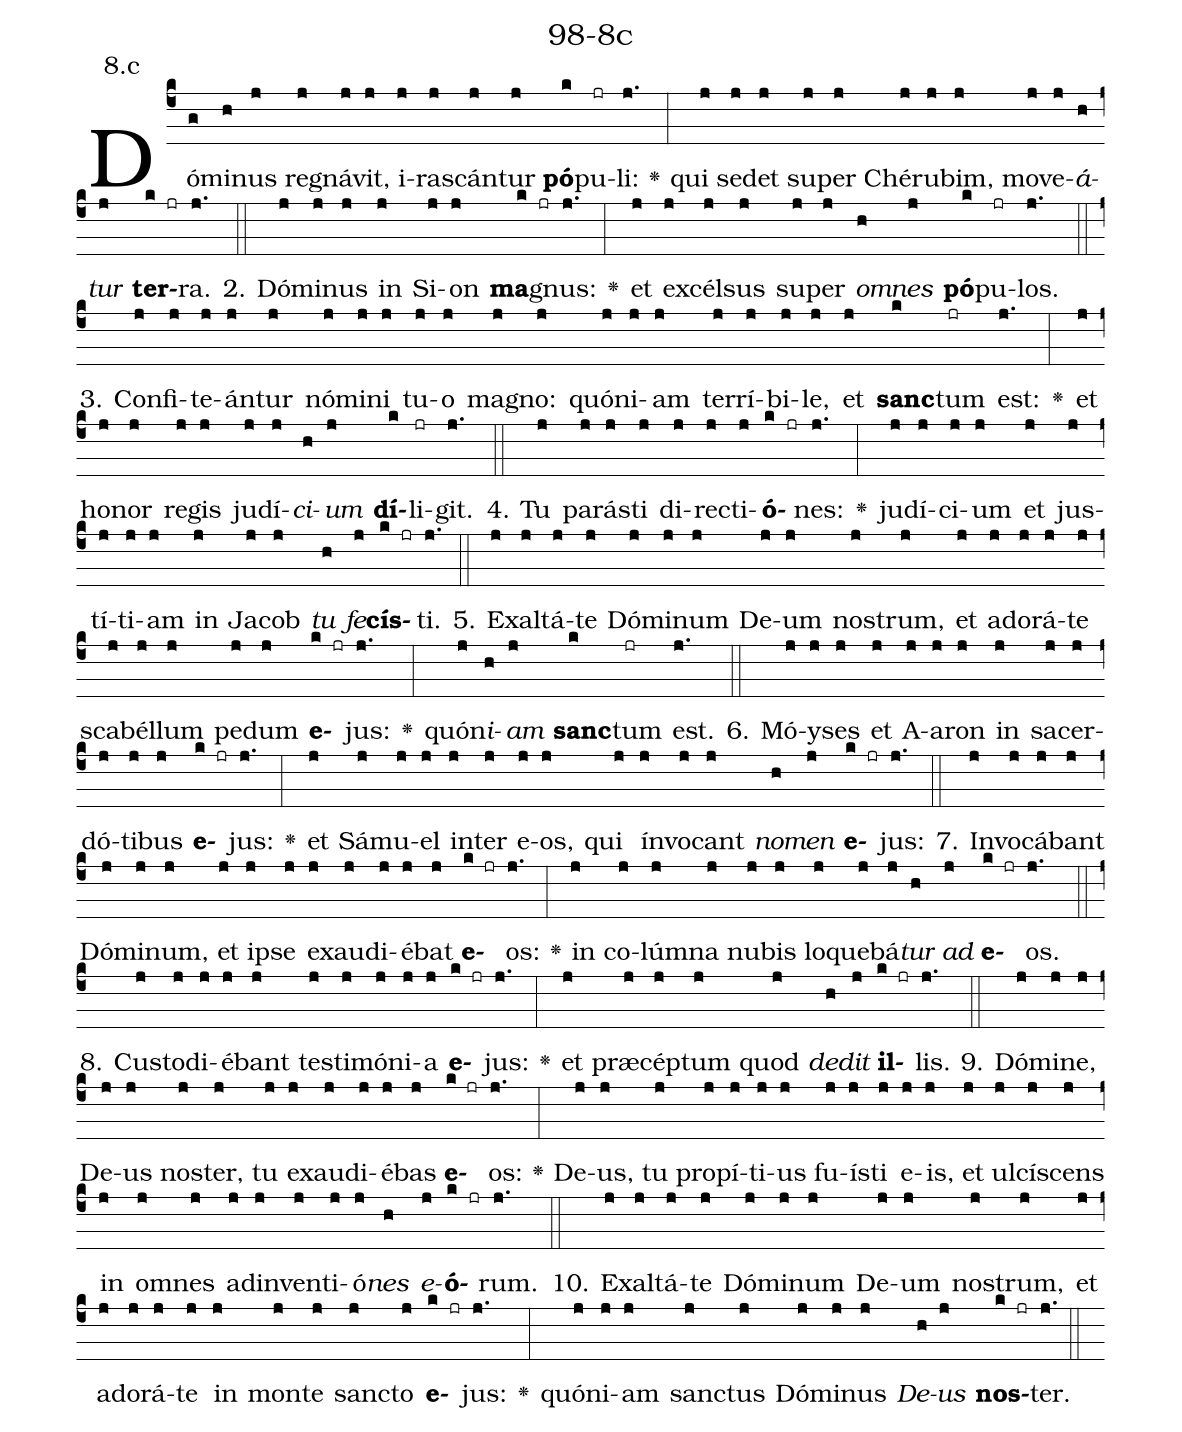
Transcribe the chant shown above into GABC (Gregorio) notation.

name: 98-8c;
annotation: 8.c;
%%
(c4)Dó(g)mi(h)nus(j) re(j)gná(j)vit,(j) i(j)ras(j)cán(j)tur(j) <b>pó</b>(k)pu(jr)li:(j.) <v>\greheightstar</v>(:) qui(j) se(j)det(j) su(j)per(j) Ché(j)ru(j)bim,(j) mo(j)ve(j)<i>á</i>(h)<i>tur</i>(j) <b>ter</b>(k jr)ra.(j.) (::)
2. Dó(j)mi(j)nus(j) in(j) Si(j)on(j) <b>ma</b>(k jr)gnus:(j.) <v>\greheightstar</v>(:) et(j) ex(j)cél(j)sus(j) su(j)per(j) <i>om</i>(h)<i>nes</i>(j) <b>pó</b>(k)pu(jr)los.(j.) (::)
3. Con(j)fi(j)te(j)án(j)tur(j) nó(j)mi(j)ni(j) tu(j)o(j) ma(j)gno:(j) quón(j)i(j)am(j) ter(j)rí(j)bi(j)le,(j) et(j) <b>sanc</b>(k)tum(jr) est:(j.) <v>\greheightstar</v>(:) et(j) ho(j)nor(j) re(j)gis(j) ju(j)dí(j)<i>ci</i>(h)<i>um</i>(j) <b>dí</b>(k)li(jr)git.(j.) (::)
4. Tu(j) pa(j)rás(j)ti(j) di(j)rec(j)ti(j)<b>ó</b>(k jr)nes:(j.) <v>\greheightstar</v>(:) ju(j)dí(j)ci(j)um(j) et(j) jus(j)tí(j)ti(j)am(j) in(j) Ja(j)cob(j) <i>tu</i>(h) <i>fe</i>(j)<b>cís</b>(k jr)ti.(j.) (::)
5. Ex(j)al(j)tá(j)te(j) Dó(j)mi(j)num(j) De(j)um(j) nos(j)trum,(j) et(j) ad(j)o(j)rá(j)te(j) sca(j)bél(j)lum(j) pe(j)dum(j) <b>e</b>(k jr)jus:(j.) <v>\greheightstar</v>(:) quón(j)<i>i</i>(h)<i>am</i>(j) <b>sanc</b>(k)tum(jr) est.(j.) (::)
6. Mó(j)y(j)ses(j) et(j) A(j)a(j)ron(j) in(j) sa(j)cer(j)dó(j)ti(j)bus(j) <b>e</b>(k jr)jus:(j.) <v>\greheightstar</v>(:) et(j) Sá(j)mu(j)el(j) in(j)ter(j) e(j)os,(j) qui(j) ín(j)vo(j)cant(j) <i>no</i>(h)<i>men</i>(j) <b>e</b>(k jr)jus:(j.) (::)
7. In(j)vo(j)cá(j)bant(j) Dó(j)mi(j)num,(j) et(j) ip(j)se(j) ex(j)au(j)di(j)é(j)bat(j) <b>e</b>(k jr)os:(j.) <v>\greheightstar</v>(:) in(j) co(j)lúm(j)na(j) nu(j)bis(j) lo(j)que(j)bá(j)<i>tur</i>(h) <i>ad</i>(j) <b>e</b>(k jr)os.(j.) (::)
8. Cus(j)to(j)di(j)é(j)bant(j) tes(j)ti(j)mó(j)ni(j)a(j) <b>e</b>(k jr)jus:(j.) <v>\greheightstar</v>(:) et(j) præ(j)cép(j)tum(j) quod(j) <i>de</i>(h)<i>dit</i>(j) <b>il</b>(k jr)lis.(j.) (::)
9. Dó(j)mi(j)ne,(j) De(j)us(j) nos(j)ter,(j) tu(j) ex(j)au(j)di(j)é(j)bas(j) <b>e</b>(k jr)os:(j.) <v>\greheightstar</v>(:) De(j)us,(j) tu(j) pro(j)pí(j)ti(j)us(j) fu(j)ís(j)ti(j) e(j)is,(j) et(j) ul(j)cí(j)scens(j) in(j) om(j)nes(j) ad(j)in(j)ven(j)ti(j)ó(j)<i>nes</i>(h) <i>e</i>(j)<b>ó</b>(k jr)rum.(j.) (::)
10. Ex(j)al(j)tá(j)te(j) Dó(j)mi(j)num(j) De(j)um(j) nos(j)trum,(j) et(j) ad(j)o(j)rá(j)te(j) in(j) mon(j)te(j) sanc(j)to(j) <b>e</b>(k jr)jus:(j.) <v>\greheightstar</v>(:) quón(j)i(j)am(j) sanc(j)tus(j) Dó(j)mi(j)nus(j) <i>De</i>(h)<i>us</i>(j) <b>nos</b>(k jr)ter.(j.) (::)
